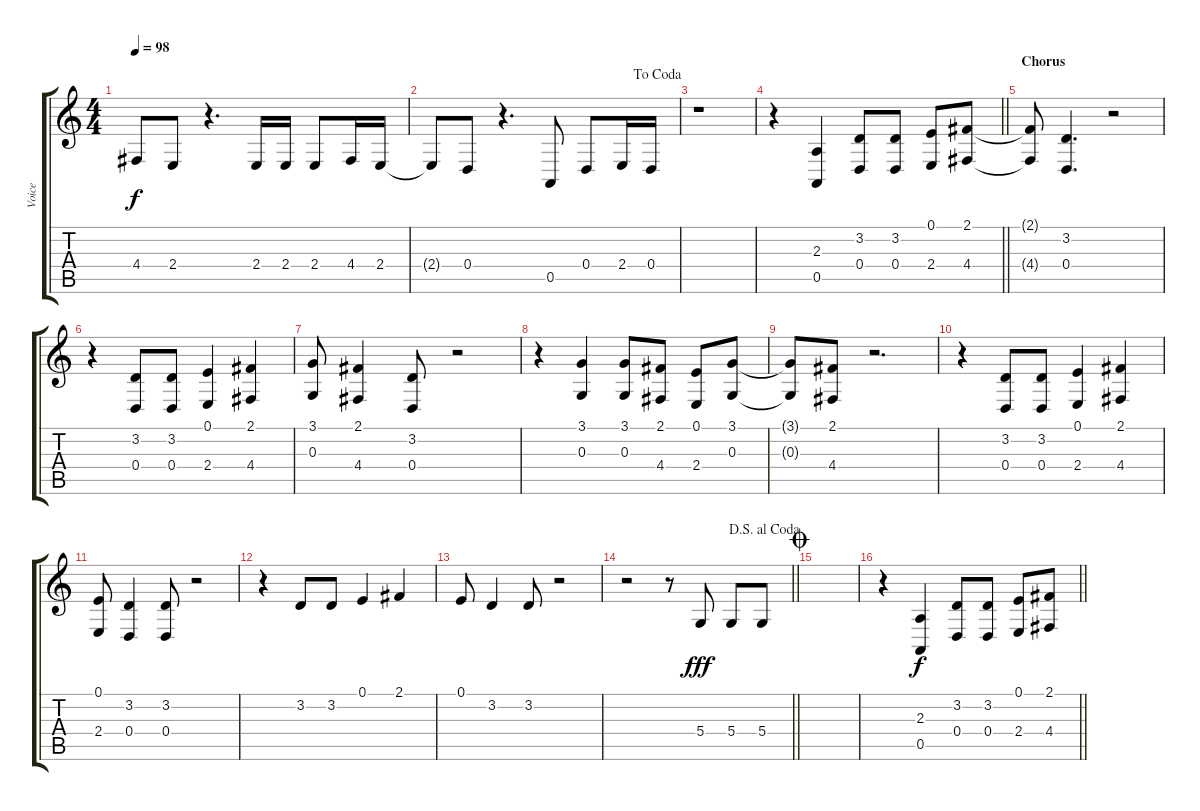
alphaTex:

\track ("Voice" "Voice") {instrument acousticgrandpiano}
\staff {score tabs}
\tuning (E4 B3 G3 D3 A2 E2) {hide}
\ts (4 4)
\tempo 98
\clef g2
\ks c
4.4{t}.8{dy f} 2.4.8 r.4{d} 2.4.16 2.4.16 2.4.8 4.4.16 2.4.16 |
\jump dacoda
2.4{t}.8 0.4.8 r.4{d} 0.5.8 0.4.8 2.4.16 0.4.16 |
r.1 |
\barLineRight lightlight
r.4 (2.3 0.5).4 (3.2 0.4).8 (3.2 0.4).8 (0.1 2.4).8 (2.1 4.4).8 |
\section ("" "Chorus")
(2.1{t} 4.4{t}).8 (3.2 0.4).4{d} r.2 |
r.4 (3.2 0.4).8 (3.2 0.4).8 (0.1 2.4).4 (2.1 4.4).4 |
(3.1 0.3).8 (2.1 4.4).4 (3.2 0.4).8 r.2 |
r.4 (3.1 0.3).4 (3.1 0.3).8 (2.1 4.4).8 (0.1 2.4).8 (3.1 0.3).8 |
(3.1{t} 0.3{t}).8 (2.1 4.4).8 r.2{d} |
r.4 (3.2 0.4).8 (3.2 0.4).8 (0.1 2.4).4 (2.1 4.4).4 |
(0.1 2.4).8 (3.2 0.4).4 (3.2 0.4).8 r.2 |
r.4 3.2.8 3.2.8 0.1.4 2.1.4 |
0.1.8 3.2.4 3.2.8 r.2 |
\jump dalsegnoalcoda
\barLineRight lightlight
r.2 r.8 5.4.8{dy fff} 5.4.8 5.4.8 |
\jump coda
|
\barLineRight lightlight
r.4 (2.3 0.5).4{dy f} (3.2 0.4).8 (3.2 0.4).8 (0.1 2.4).8 (2.1 4.4).8
